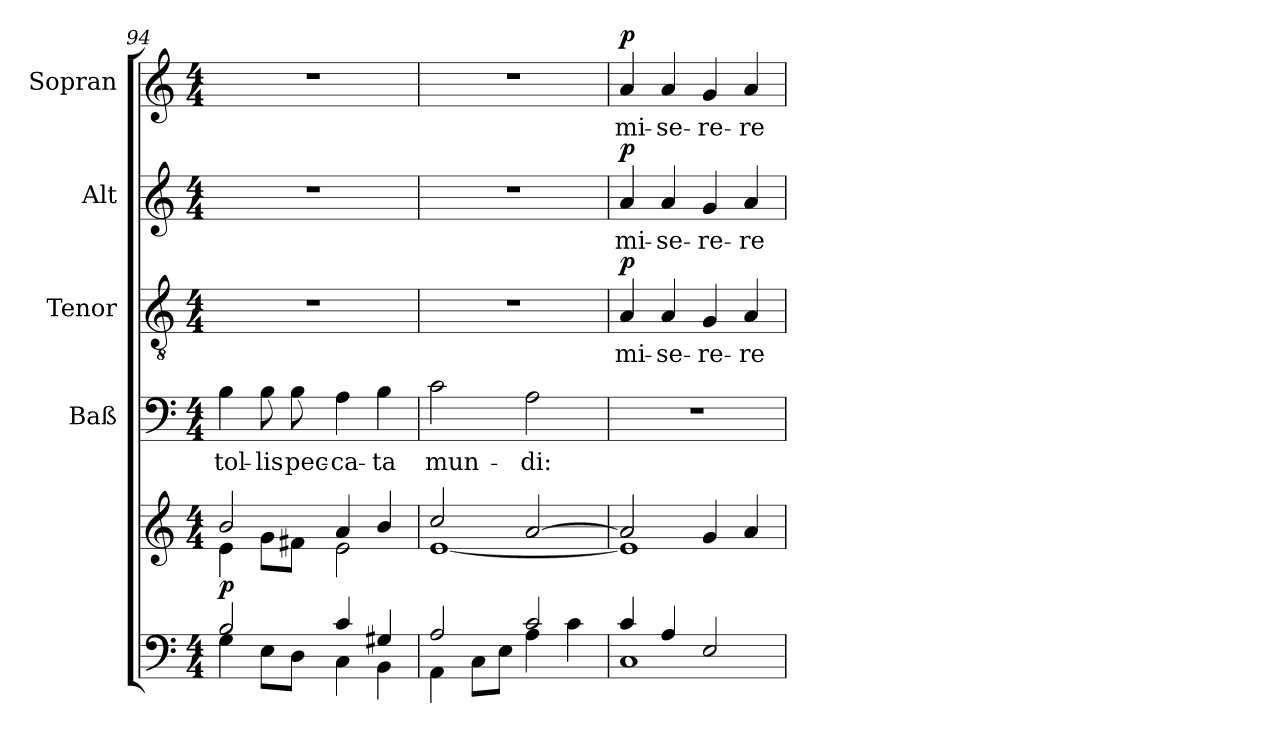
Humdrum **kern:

**kern	**kern	**dynam	**kern	**text	**kern	**text	**dynam	**kern	**text	**dynam	**kern	**text	**dynam
*part5	*part5	*part5	*part4	*part4	*part3	*part3	*part3	*part2	*part2	*part2	*part1	*part1	*part1
*staff6	*staff5	*staff5/6	*staff4	*staff4	*staff3	*staff3	*staff3	*staff2	*staff2	*staff2	*staff1	*staff1	*staff1
*	*	*	*I"Baß	*	*I"Tenor	*	*	*I"Alt	*	*	*I"Sopran	*	*
*	*	*	*I'Baß	*	*I'Ten	*	*	*I'Alt	*	*	*I'Sop	*	*
*clefF4	*clefG2	*	*clefF4	*	*clefGv2	*	*	*clefG2	*	*	*clefG2	*	*
*k[]	*k[]	*	*k[]	*	*k[]	*	*	*k[]	*	*	*k[]	*	*
*C:	*C:	*	*C:	*	*C:	*	*	*C:	*	*	*C:	*	*
*M4/4	*M4/4	*	*M4/4	*	*M4/4	*	*	*M4/4	*	*	*M4/4	*	*
=94	=94	=94	=94	=94	=94	=94	=94	=94	=94	=94	=94	=94	=94
*^	*^	*	*	*	*	*	*	*	*	*	*	*	*
!	!	!	!	!LO:DY:b	!	!LO:LY:b	!	!	!	!	!	!	!	!	!
2B/	4G\	2b/	4e\	p	4B\	tol-	1r	.	.	1r	.	.	1r	.	.
!	!	!	!	!	!	!LO:LY:b	!	!	!	!	!	!	!	!	!
.	8E\L	.	8g\L	.	8B\	-lis	.	.	.	.	.	.	.	.	.
!	!	!	!	!	!	!LO:LY:b	!	!	!	!	!	!	!	!	!
.	8D\J	.	8f#X\J	.	8B\	pec-	.	.	.	.	.	.	.	.	.
!	!	!	!	!	!	!LO:LY:b	!	!	!	!	!	!	!	!	!
4c/	4C\	4a/	2e\	.	4A\	-ca-	.	.	.	.	.	.	.	.	.
!	!	!	!	!	!	!LO:LY:b	!	!	!	!	!	!	!	!	!
4G#X/	4BB\	4b/	.	.	4B\	-ta	.	.	.	.	.	.	.	.	.
=95	=95	=95	=95	=95	=95	=95	=95	=95	=95	=95	=95	=95	=95	=95	=95
!	!	!	!	!	!	!LO:LY:b	!	!	!	!	!	!	!	!	!
2A/	4AA\	2cc/	[<1e	.	2c\	mun-	1r	.	.	1r	.	.	1r	.	.
.	8C\L	.	.	.	.	.	.	.	.	.	.	.	.	.	.
.	8E\J	.	.	.	.	.	.	.	.	.	.	.	.	.	.
!	!	!	!	!	!	!LO:LY:b	!	!	!	!	!	!	!	!	!
2c/	4A\	[>2a/	.	.	2A\	-di:	.	.	.	.	.	.	.	.	.
.	4c\	.	.	.	.	.	.	.	.	.	.	.	.	.	.
=96	=96	=96	=96	=96	=96	=96	=96	=96	=96	=96	=96	=96	=96	=96	=96
!	!	!	!	!	!	!	!	!LO:LY:b	!LO:DY:a	!	!LO:LY:b	!LO:DY:a	!	!LO:LY:b	!LO:DY:a
4c/	1C	2a/]	1e]	.	1r	.	4A/	mi-	p	4a/	mi-	p	4a/	mi-	p
!	!	!	!	!	!	!	!	!LO:LY:b	!	!	!LO:LY:b	!	!	!LO:LY:b	!
4A/	.	.	.	.	.	.	4A/	-se-	.	4a/	-se-	.	4a/	-se-	.
!	!	!	!	!	!	!	!	!LO:LY:b	!	!	!LO:LY:b	!	!	!LO:LY:b	!
2E/	.	4g/	.	.	.	.	4G/	-re-	.	4g/	-re-	.	4g/	-re-	.
!	!	!	!	!	!	!	!	!LO:LY:b	!	!	!LO:LY:b	!	!	!LO:LY:b	!
.	.	4a/	.	.	.	.	4A/	-re	.	4a/	-re	.	4a/	-re	.
*v	*v	*	*	*	*	*	*	*	*	*	*	*	*	*	*
*	*v	*v	*	*	*	*	*	*	*	*	*	*	*	*
=	=	=	=	=	=	=	=	=	=	=	=	=	=
*-	*-	*-	*-	*-	*-	*-	*-	*-	*-	*-	*-	*-	*-
